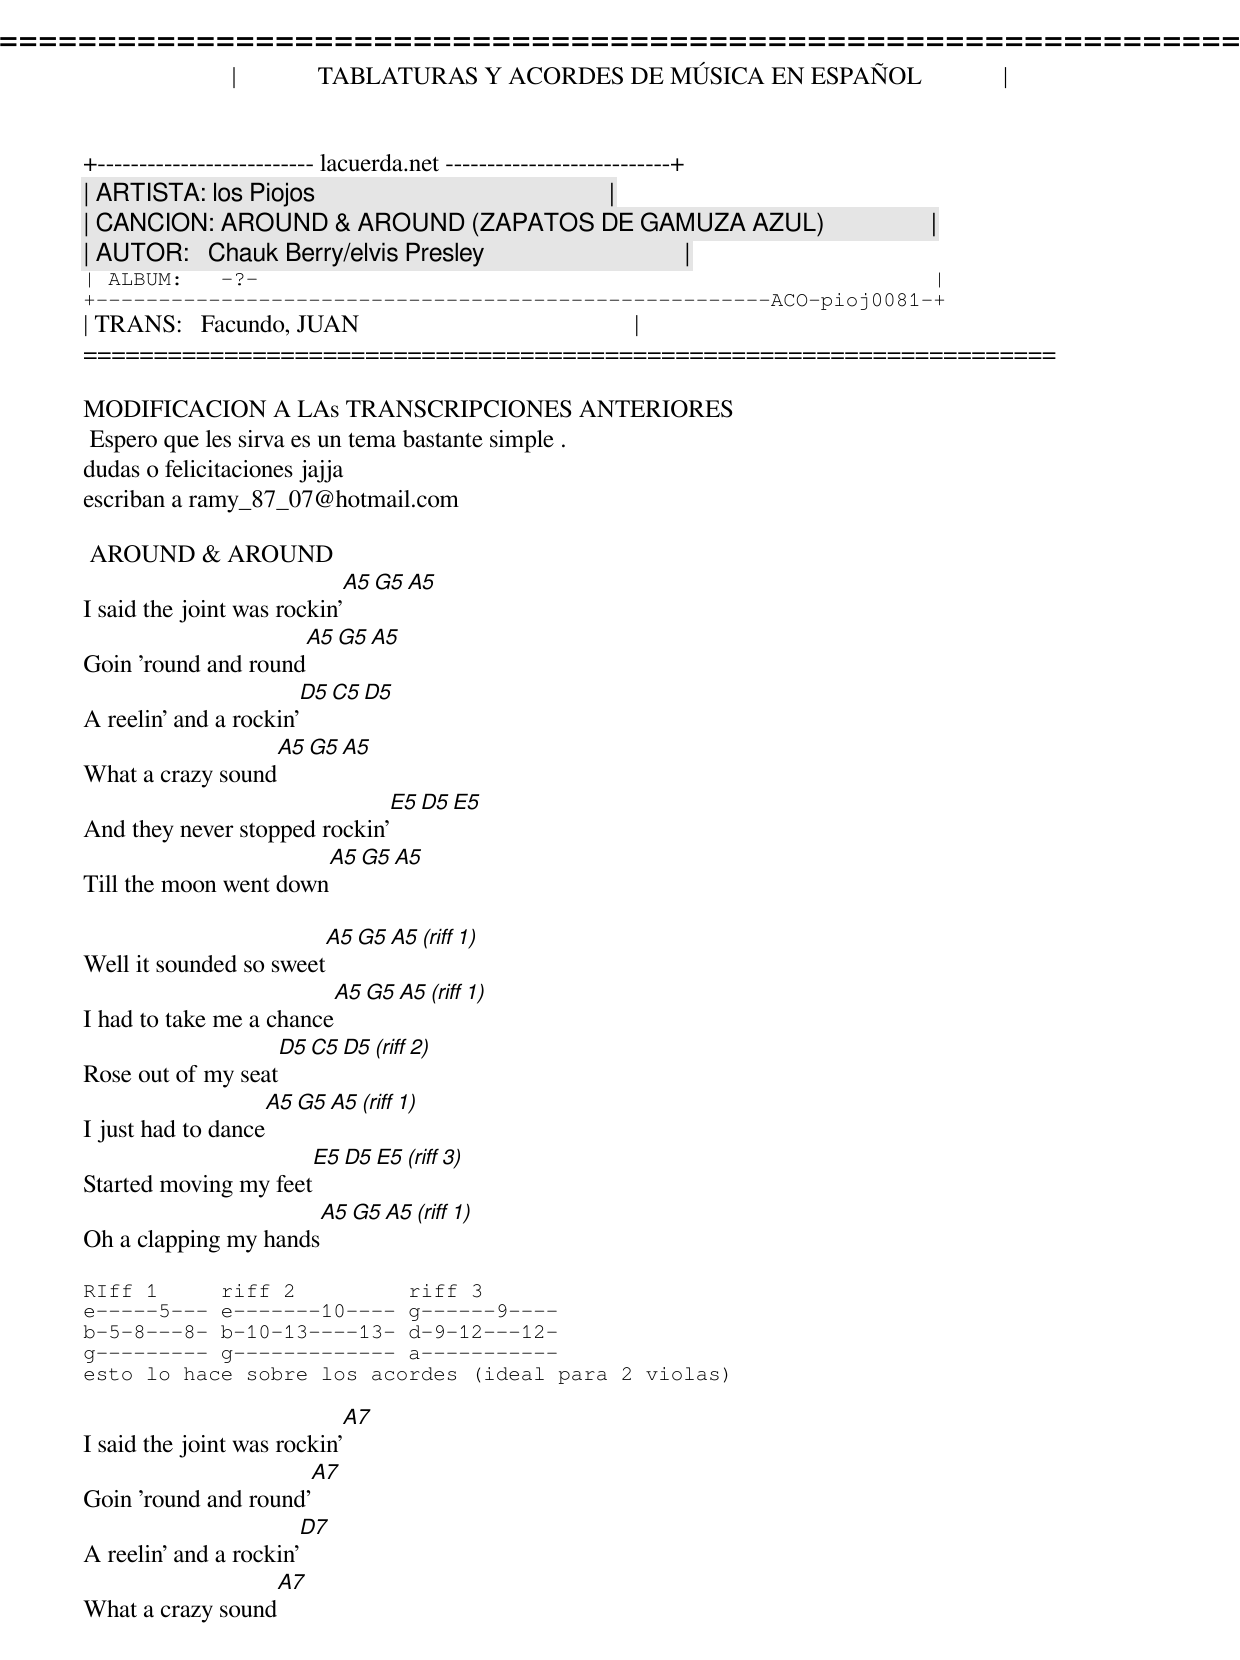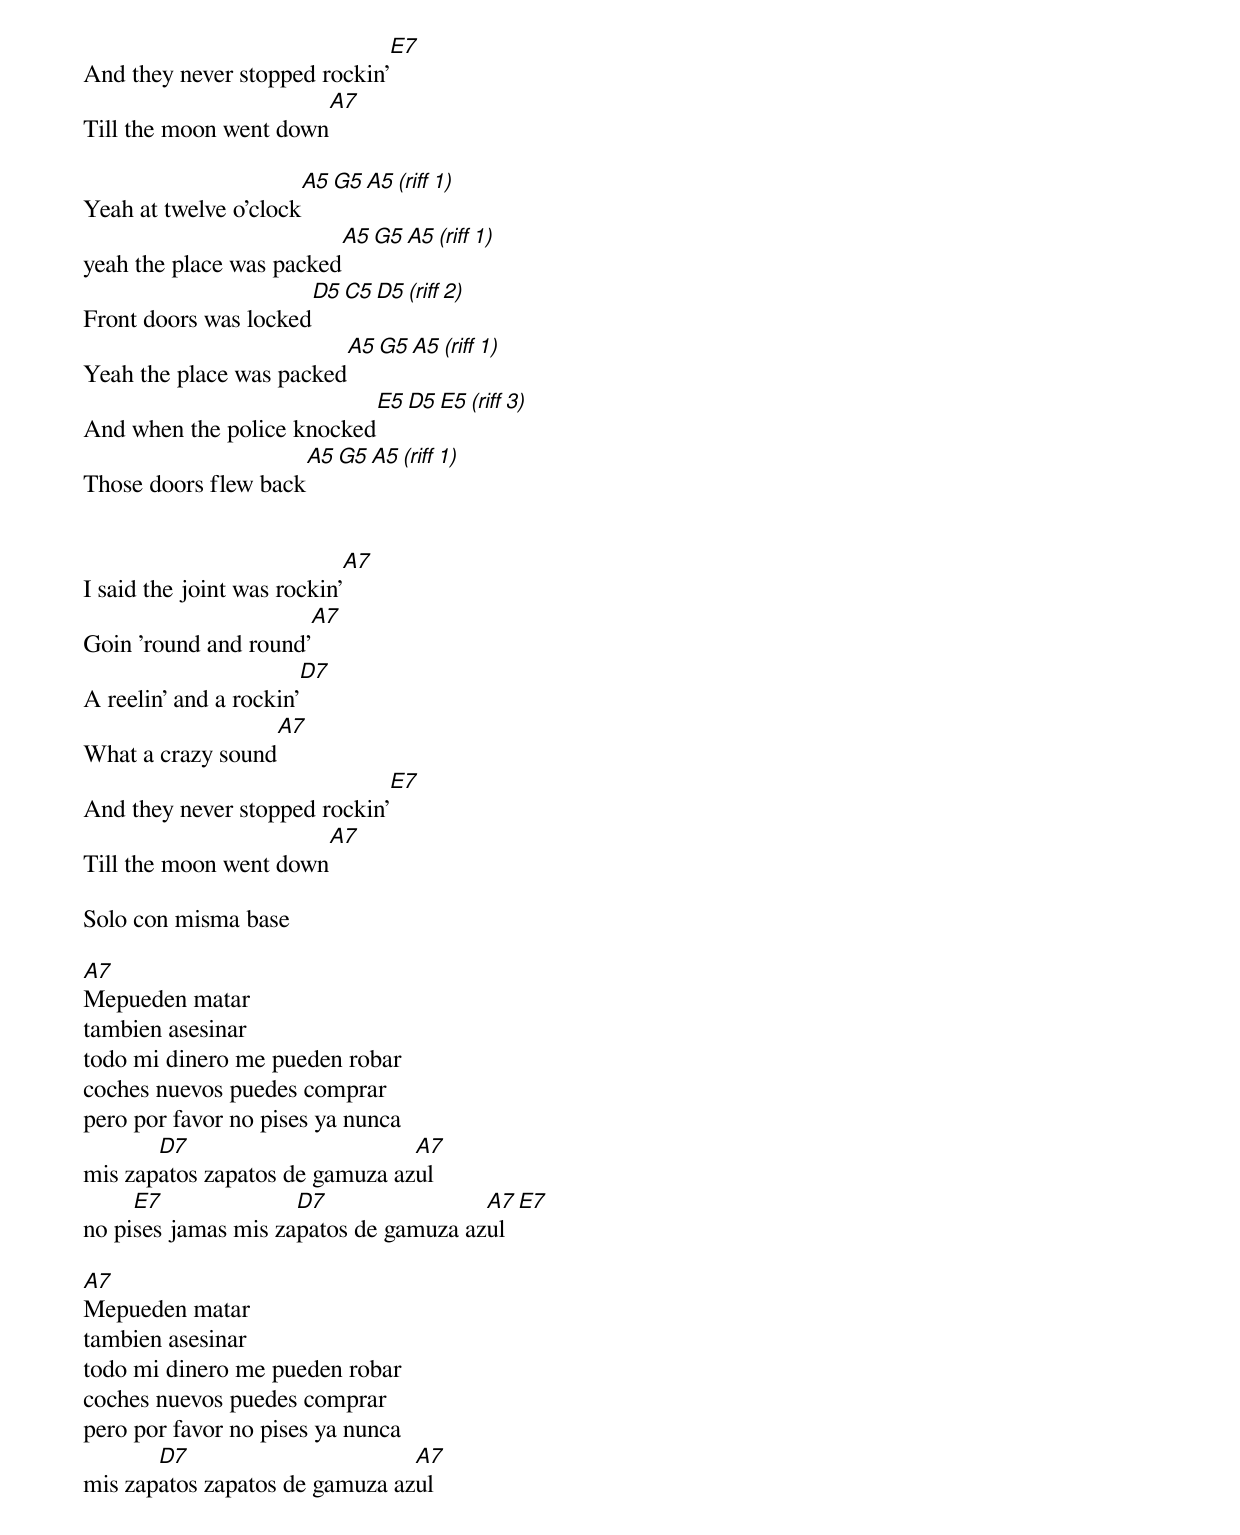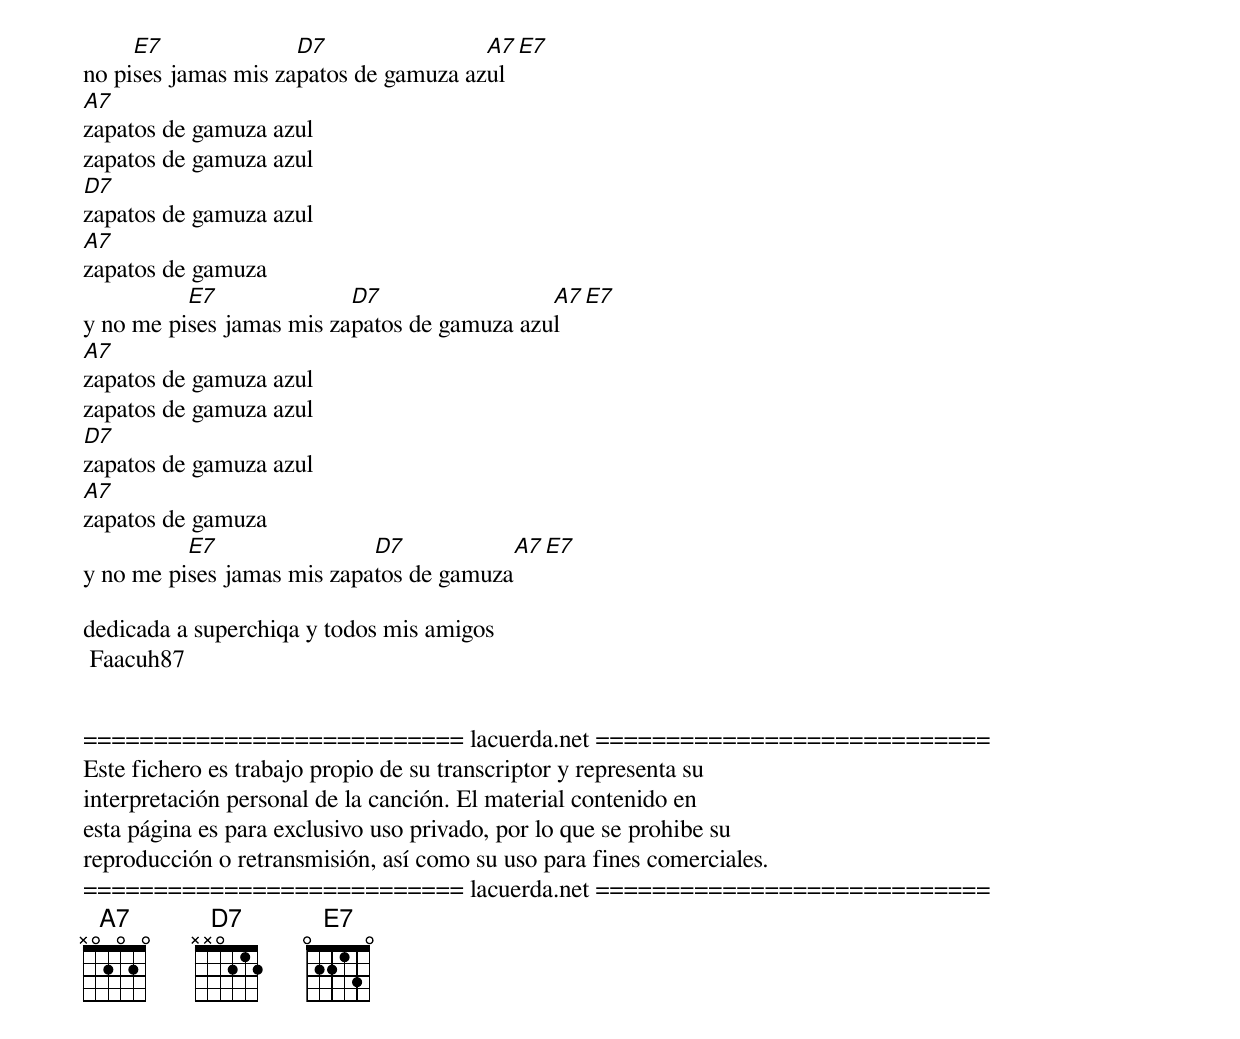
=====================================================================
|             TABLATURAS Y ACORDES DE MÚSICA EN ESPAÑOL             |
+-------------------------- lacuerda.net ---------------------------+
| ARTISTA: los Piojos                                               |
| CANCION: AROUND & AROUND (ZAPATOS DE GAMUZA AZUL)                 |
| AUTOR:   Chauk Berry/elvis Presley                                |
| ALBUM:   -?-                                                      |
+------------------------------------------------------ACO-pioj0081-+
| TRANS:   Facundo, JUAN                                            |
=====================================================================

MODIFICACION A LAs TRANSCRIPCIONES ANTERIORES
 Espero que les sirva es un tema bastante simple .
dudas o felicitaciones jajja
escriban a ramy_87_07@hotmail.com

 AROUND & AROUND
                            A5 G5 A5
I said the joint was rockin'
                      A5 G5 A5
Goin 'round and round
                       D5 C5 D5
A reelin' and a rockin'
                   A5 G5 A5
What a crazy sound
                              E5 D5 E5
And they never stopped rockin'
                        A5 G5 A5
Till the moon went down

                         A5 G5 A5 (riff 1)
Well it sounded so sweet
                          A5 G5 A5 (riff 1)
I had to take me a chance
                    D5 C5 D5 (riff 2)
Rose out of my seat
                    A5 G5 A5 (riff 1)
I just had to dance
                       E5 D5 E5 (riff 3)
Started moving my feet
                       A5 G5 A5 (riff 1)
Oh a clapping my hands

RIff 1     riff 2         riff 3
e-----5--- e-------10---- g------9----
b-5-8---8- b-10-13----13- d-9-12---12-
g--------- g------------- a-----------
esto lo hace sobre los acordes (ideal para 2 violas)

                             A7
I said the joint was rockin'
                       A7
Goin 'round and round'
                       D7
A reelin' and a rockin'
                   A7
What a crazy sound
                              E7
And they never stopped rockin'
                        A7
Till the moon went down

                       A5 G5 A5 (riff 1)
Yeah at twelve o'clock
                          A5 G5 A5 (riff 1)
yeah the place was packed
                       D5 C5 D5 (riff 2)
Front doors was locked
                         A5 G5 A5 (riff 1)
Yeah the place was packed
                           E5 D5 E5 (riff 3)
And when the police knocked
                      A5 G5 A5 (riff 1)
Those doors flew back


                             A7
I said the joint was rockin'
                       A7
Goin 'round and round'
                       D7
A reelin' and a rockin'
                   A7
What a crazy sound
                              E7
And they never stopped rockin'
                        A7
Till the moon went down

Solo con misma base

A7
Mepueden matar
tambien asesinar
todo mi dinero me pueden robar
coches nuevos puedes comprar
pero por favor no pises ya nunca
       D7                       A7
mis zapatos zapatos de gamuza azul
     E7              D7                A7  E7
no pises jamas mis zapatos de gamuza azul

A7
Mepueden matar
tambien asesinar
todo mi dinero me pueden robar
coches nuevos puedes comprar
pero por favor no pises ya nunca
       D7                       A7
mis zapatos zapatos de gamuza azul
     E7              D7                A7  E7
no pises jamas mis zapatos de gamuza azul
A7
zapatos de gamuza azul
zapatos de gamuza azul
D7
zapatos de gamuza azul
A7
zapatos de gamuza
          E7              D7                 A7 E7
y no me pises jamas mis zapatos de gamuza azul
A7
zapatos de gamuza azul
zapatos de gamuza azul
D7
zapatos de gamuza azul
A7
zapatos de gamuza
          E7                D7              A7  E7
y no me pises jamas mis zapatos de gamuza

dedicada a superchiqa y todos mis amigos
 Faacuh87


=========================== lacuerda.net ============================
Este fichero es trabajo propio de su transcriptor y representa su
interpretación personal de la canción. El material contenido en
esta página es para exclusivo uso privado, por lo que se prohibe su
reproducción o retransmisión, así como su uso para fines comerciales.
=========================== lacuerda.net ============================
